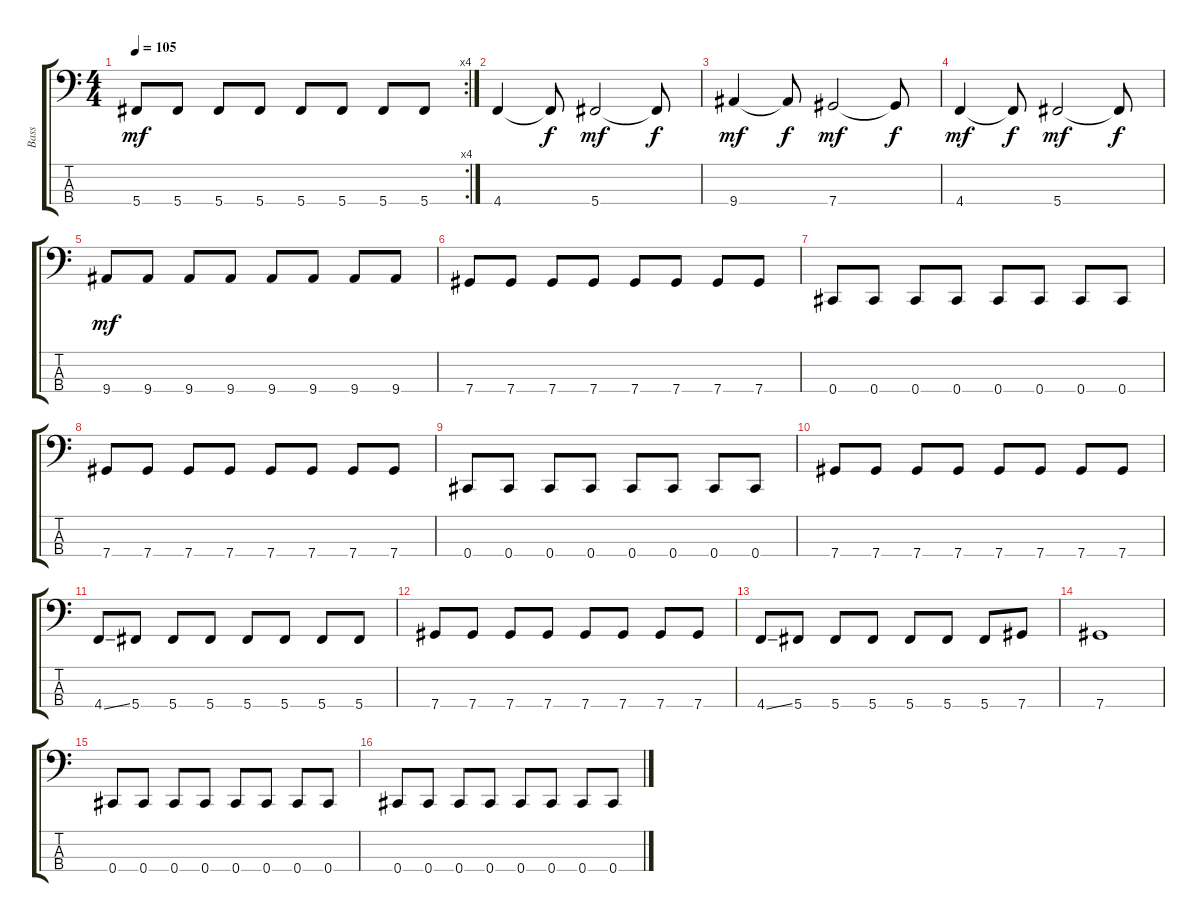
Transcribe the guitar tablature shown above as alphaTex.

\track ("Bass" "Bass") {instrument electricbassfinger}
\staff {score tabs}
\tuning (Gb2 Db2 Ab1 Db1) {hide}
\rc 4
\ts (4 4)
\tempo 105
\clef f4
\ks c
5.4.8{dy mf} 5.4.8 5.4.8 5.4.8 5.4.8 5.4.8 5.4.8 5.4.8 |
4.4.4 4.4{t}.8{dy f} 5.4.2{dy mf} 5.4{t}.8{dy f} |
9.4.4{dy mf} 9.4{t}.8{dy f} 7.4.2{dy mf} 7.4{t}.8{dy f} |
4.4.4{dy mf} 4.4{t}.8{dy f} 5.4.2{dy mf} 5.4{t}.8{dy f} |
9.4.8{dy mf} 9.4.8 9.4.8 9.4.8 9.4.8 9.4.8 9.4.8 9.4.8 |
7.4.8 7.4.8 7.4.8 7.4.8 7.4.8 7.4.8 7.4.8 7.4.8 |
0.4.8 0.4.8 0.4.8 0.4.8 0.4.8 0.4.8 0.4.8 0.4.8 |
7.4.8 7.4.8 7.4.8 7.4.8 7.4.8 7.4.8 7.4.8 7.4.8 |
0.4.8 0.4.8 0.4.8 0.4.8 0.4.8 0.4.8 0.4.8 0.4.8 |
7.4.8 7.4.8 7.4.8 7.4.8 7.4.8 7.4.8 7.4.8 7.4.8 |
4.4{ss}.8 5.4.8 5.4.8 5.4.8 5.4.8 5.4.8 5.4.8 5.4.8 |
7.4.8 7.4.8 7.4.8 7.4.8 7.4.8 7.4.8 7.4.8 7.4.8 |
4.4{ss}.8 5.4.8 5.4.8 5.4.8 5.4.8 5.4.8 5.4.8 7.4.8 |
7.4.1 |
0.4.8 0.4.8 0.4.8 0.4.8 0.4.8 0.4.8 0.4.8 0.4.8 |
0.4.8 0.4.8 0.4.8 0.4.8 0.4.8 0.4.8 0.4.8 0.4.8
